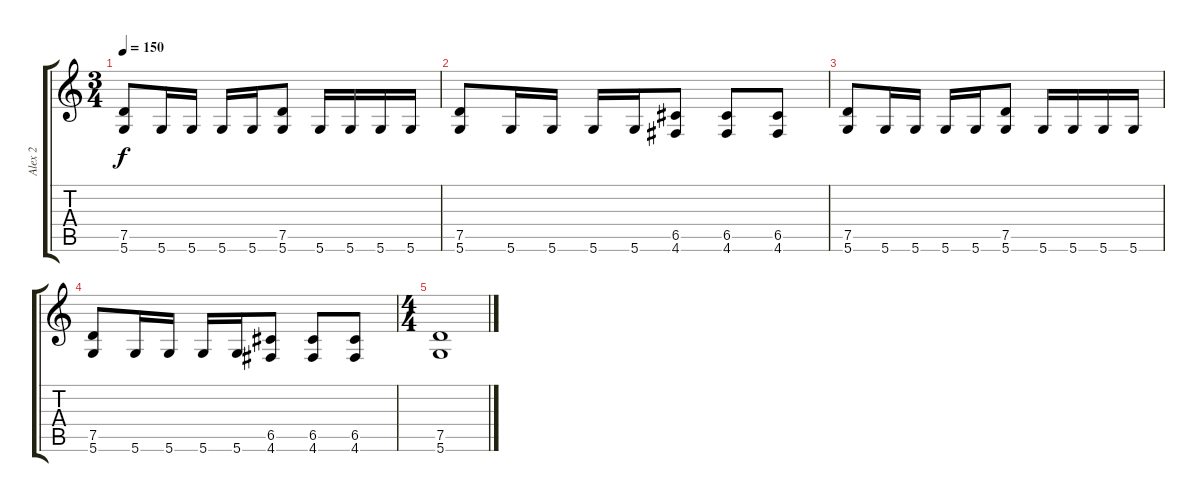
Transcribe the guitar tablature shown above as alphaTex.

\track ("Alex 2" "Alex 2") {instrument overdrivenguitar}
\staff {score tabs}
\tuning (D4 A3 F3 C3 G2 D2) {hide}
\ts (3 4)
\tempo 150
\clef g2
\ks c
(7.5 5.6).8{dy f} 5.6.16 5.6.16 5.6.16 5.6.16 (7.5 5.6).8 5.6.16 5.6.16 5.6.16 5.6.16 |
(7.5 5.6).8 5.6.16 5.6.16 5.6.16 5.6.16 (6.5 4.6).8 (6.5 4.6).8 (6.5 4.6).8 |
(7.5 5.6).8 5.6.16 5.6.16 5.6.16 5.6.16 (7.5 5.6).8 5.6.16 5.6.16 5.6.16 5.6.16 |
(7.5 5.6).8 5.6.16 5.6.16 5.6.16 5.6.16 (6.5 4.6).8 (6.5 4.6).8 (6.5 4.6).8 |
\ts (4 4)
(7.5 5.6).1
